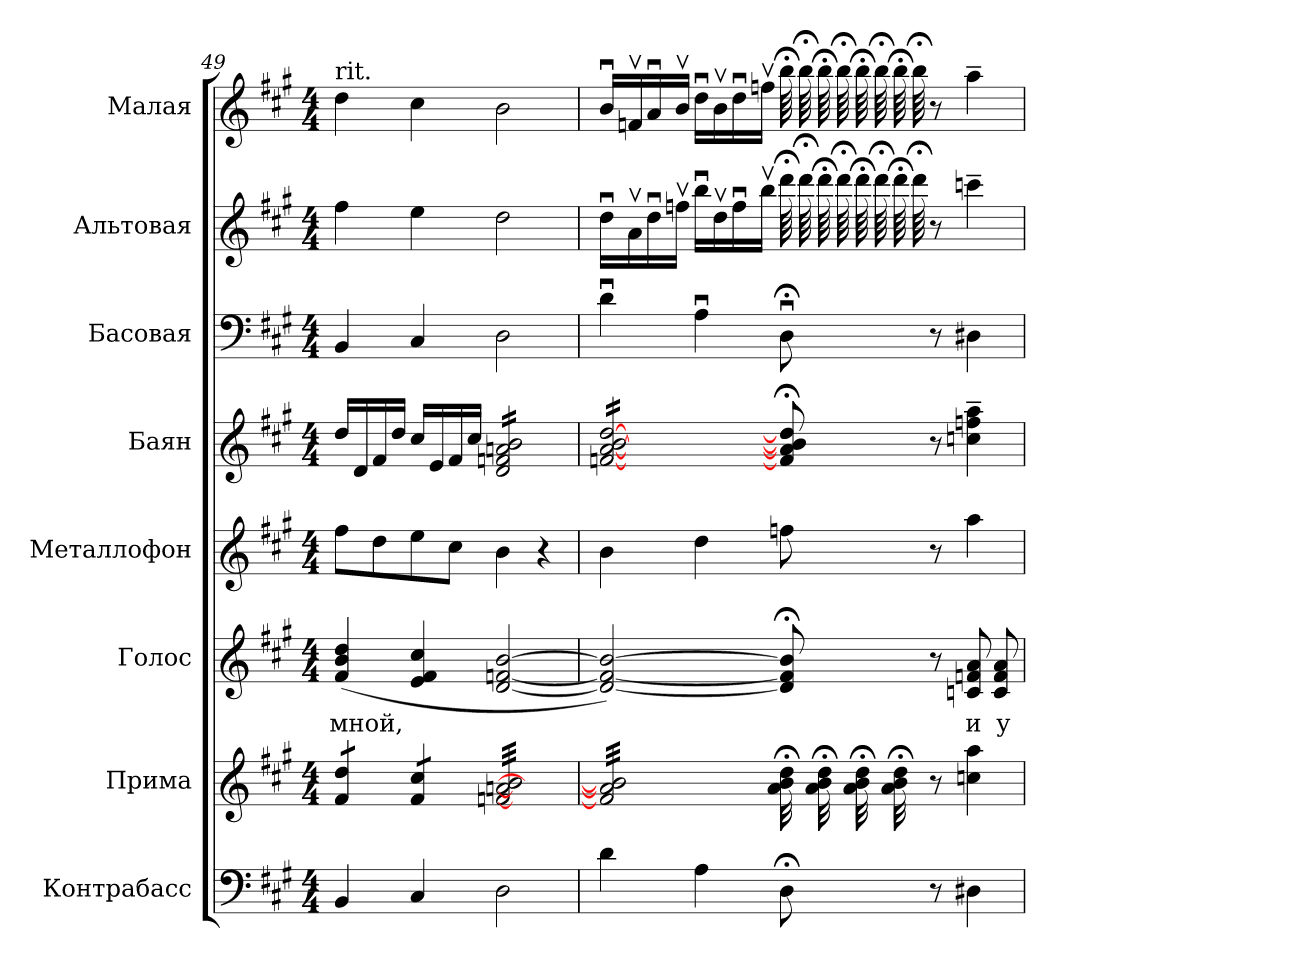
**kern	**kern	**kern	**text	**kern	**kern	**kern	**kern	**kern
*part8	*part7	*part6	*part6	*part5	*part4	*part3	*part2	*part1
*staff8	*staff7	*staff6	*staff6	*staff5	*staff4	*staff3	*staff2	*staff1
*I"Контрабасс	*I"Прима	*I"Голос	*	*I"Meталлофон	*I"Баян	*I"Басовая	*I"Альтовая	*I"Малая
*clefF4	*clefG2	*clefG2	*	*clefG2	*clefG2	*clefF4	*clefG2	*clefG2
*ITrd7c12	*ITrd7c12	*	*	*ITrd-7c-12	*	*	*	*
*k[f#c#g#]	*k[f#c#g#]	*k[f#c#g#]	*	*k[f#c#g#]	*k[f#c#g#]	*k[f#c#g#]	*k[f#c#g#]	*k[f#c#g#]
*A:	*A:	*A:	*	*A:	*A:	*A:	*A:	*A:
*M4/4	*M4/4	*M4/4	*	*M4/4	*M4/4	*M4/4	*M4/4	*M4/4
=49	=49	=49	=49	=49	=49	=49	=49	=49
!	!	!	!	!	!	!	!	!LO:TX:t=rit.
!	!	!	!LO:LY:b:color=#000000	!	!	!	!	!
*	*tremolo	*	*	*	*	*	*	*
4BBBi/	8F#i/ 8diL	(4f#i/ 4bi 4ddi	мной,	8fff#i\L	16ddi/LL	4BBi/	4ff#i\	4ddi\
.	.	.	.	.	16di/	.	.	.
.	8F#i/ 8diJ	.	.	8dddi\	16f#i/	.	.	.
.	.	.	.	.	16ddi/JJ	.	.	.
4CC#i/	8F#i/ 8c#iL	4ei/ 4f#i 4cc#i	.	8eeei\	16cc#i/LL	4C#i/	4eei\	4cc#i\
.	.	.	.	.	16ei/	.	.	.
.	8F#i/ 8c#iJ	.	.	8ccc#i\J	16f#i/	.	.	.
.	.	.	.	.	16cc#i/JJ	.	.	.
*	*	*	*	*	*tremolo	*	*	*
2DDi\	[<32Fni/ [<32Ani [>32BiLLL	[<2di/ [<2fni [>2bi	.	4bbi\	16di/ 16fni 16ani 16biLL	2Di\	2ddi\	2bi\
.	32Fni/ 32Ani 32Bi	.	.	.	.	.	.	.
.	32Fni/ 32Ani 32Bi	.	.	.	16di/ 16fni 16ani 16bi	.	.	.
.	32Fni/ 32Ani 32Bi	.	.	.	.	.	.	.
.	32Fni/ 32Ani 32Bi	.	.	.	16di/ 16fni 16ani 16bi	.	.	.
.	32Fni/ 32Ani 32Bi	.	.	.	.	.	.	.
.	32Fni/ 32Ani 32Bi	.	.	.	16di/ 16fni 16ani 16bi	.	.	.
.	32Fni/ 32Ani 32Bi	.	.	.	.	.	.	.
.	32Fni/ 32Ani 32Bi	.	.	4r	16di/ 16fni 16ani 16bi	.	.	.
.	32Fni/ 32Ani 32Bi	.	.	.	.	.	.	.
.	32Fni/ 32Ani 32Bi	.	.	.	16di/ 16fni 16ani 16bi	.	.	.
.	32Fni/ 32Ani 32Bi	.	.	.	.	.	.	.
.	32Fni/ 32Ani 32Bi	.	.	.	16di/ 16fni 16ani 16bi	.	.	.
.	32Fni/ 32Ani 32Bi	.	.	.	.	.	.	.
.	32Fni/ 32Ani 32Bi	.	.	.	16di/ 16fni 16ani 16biJJ	.	.	.
.	32Fni/ 32Ani 32BiJJJ	.	.	.	.	.	.	.
!!LO:LB:g=z
=50	=50	=50	=50	=50	=50	=50	=50	=50
4Di\	32Fi/] 32Ai] 32Bi]LLL	2di/_< 2fi_< 2bi_>)	.	4bbi\	[<16fni/ [<16ai [>16bi [>16ddiLL	4dui\	16ddui\LL	16bui/LL
.	32Fi/ 32Ai 32Bi	.	.	.	.	.	.	.
.	32Fi/ 32Ai 32Bi	.	.	.	16fni/ 16ai 16bi 16ddi	.	16avi\	16fnvi/
.	32Fi/ 32Ai 32Bi	.	.	.	.	.	.	.
.	32Fi/ 32Ai 32Bi	.	.	.	16fni/ 16ai 16bi 16ddi	.	16ddui\	16aui/
.	32Fi/ 32Ai 32Bi	.	.	.	.	.	.	.
.	32Fi/ 32Ai 32Bi	.	.	.	16fni/ 16ai 16bi 16ddi	.	16ffnvi\JJ	16bvi/JJ
.	32Fi/ 32Ai 32Bi	.	.	.	.	.	.	.
4AAi\	32Fi/ 32Ai 32Bi	.	.	4dddi\	16fni/ 16ai 16bi 16ddi	4Aui\	16bbui\LL	16ddui\LL
.	32Fi/ 32Ai 32Bi	.	.	.	.	.	.	.
.	32Fi/ 32Ai 32Bi	.	.	.	16fni/ 16ai 16bi 16ddi	.	16ddvi\	16bvi\
.	32Fi/ 32Ai 32Bi	.	.	.	.	.	.	.
.	32Fi/ 32Ai 32Bi	.	.	.	16fni/ 16ai 16bi 16ddi	.	16ffui\	16ddui\
.	32Fi/ 32Ai 32Bi	.	.	.	.	.	.	.
.	32Fi/ 32Ai 32Bi	.	.	.	16fni/ 16ai 16bi 16ddiJJ	.	16bbvi\JJ	16ffnvi\JJ
*	*	*	*	*	*Xtremolo	*	*	*
.	32Fi/ 32Ai 32BiJJJ	.	.	.	.	.	.	.
*	*	*	*	*	*	*	*tremolo	*
*	*	*	*	*	*	*	*	*tremolo
8DD;i\	32Ai\; 32Bi; 32di;	8di/]; 8fi]; 8bi];	.	8fffni\	8fi/]; 8ai]; 8bi]; 8ddi];	8D;ui\	64ddd;i\	64bb;i\
.	.	.	.	.	.	.	64ddd;i\	64bb;i\
.	32Ai\; 32Bi; 32di;	.	.	.	.	.	64ddd;i\	64bb;i\
.	.	.	.	.	.	.	64ddd;i\	64bb;i\
.	32Ai\; 32Bi; 32di;	.	.	.	.	.	64ddd;i\	64bb;i\
.	.	.	.	.	.	.	64ddd;i\	64bb;i\
.	32Ai\; 32Bi; 32di;	.	.	.	.	.	64ddd;i\	64bb;i\
*	*Xtremolo	*	*	*	*	*	*	*
.	.	.	.	.	.	.	64ddd;i\	64bb;i\
*	*	*	*	*	*	*	*	*Xtremolo
*	*	*	*	*	*	*	*Xtremolo	*
8r	8r	8r	.	8r	8r	8r	8r	8r
!	!	!	!LO:LY:b:color=#000000	!	!	!	!	!
4DD#Xi\	4cni\ 4ai	8cni/ 8fni 8ai	и	4aaai\	4ccni\~ 4ffni~ 4aai~	4D#Xi\	4cccn~i\	4aa~i\
!	!	!	!LO:LY:b:color=#000000	!	!	!	!	!
.	.	8ci/ 8fi 8ai	у-	.	.	.	.	.
=	=	=	=	=	=	=	=	=
*-	*-	*-	*-	*-	*-	*-	*-	*-
